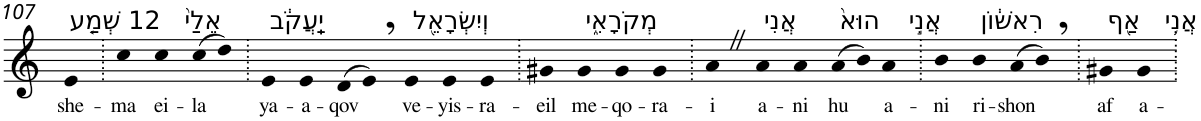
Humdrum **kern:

**kern	**text
*part1	*part1
*staff1	*staff1
*I"Piano	*
*I'Pno	*
!!LO:PB:g=z
*clefG2	*
*k[]	*
=107	=107
!LO:TX:a:t=12 שְׁמַ֤ע	!
!	!LO:LY:b
4e	she-
=108.	=108.
!	!LO:LY:b
4cc	-ma
!LO:TX:a:t=אֵלַי֙	!
!	!LO:LY:b
4cc	ei-
!	!LO:LY:b
(8cc	-la
8dd)	.
=109.	=109.
!LO:TX:a:t=יַֽעֲקֹ֔ב	!
!	!LO:LY:b
4e	ya-
!	!LO:LY:b
4e	-a-
!	!LO:LY:b
(>8d	-qov
8e,)	.
!LO:TX:a:t=וְיִשְׂרָאֵ֖ל	!
!	!LO:LY:b
4e	ve-
!	!LO:LY:b
4e	-yis-
!	!LO:LY:b
4e	-ra-
=110.	=110.
!	!LO:LY:b
4g#X	-eil
!LO:TX:a:t=מְקֹרָאִ֑י	!
!	!LO:LY:b
4g#	me-
!	!LO:LY:b
4g#	-qo-
!	!LO:LY:b
4g#	-ra-
=111.	=111.
!	!LO:LY:b
4aZ	-i
!LO:TX:a:t=אֲנִי	!
!	!LO:LY:b
4a	a-
!	!LO:LY:b
4a	-ni
!LO:TX:a:t=הוּא֙	!
!	!LO:LY:b
(8a	hu
8b)	.
!LO:TX:a:t=אֲנִ֣י	!
!	!LO:LY:b
4a	a-
=112.	=112.
!	!LO:LY:b
4b	-ni
!LO:TX:a:t=רִאשׁ֔וֹן	!
!	!LO:LY:b
4b	ri-
!	!LO:LY:b
(8a	-shon
8b,)	.
=113.	=113.
!LO:TX:a:t=אַ֖ף	!
!	!LO:LY:b
4g#X	af
!LO:TX:a:t=אֲנִ֥י	!
!	!LO:LY:b
4g#	a-
=.	=.
*-	*-
